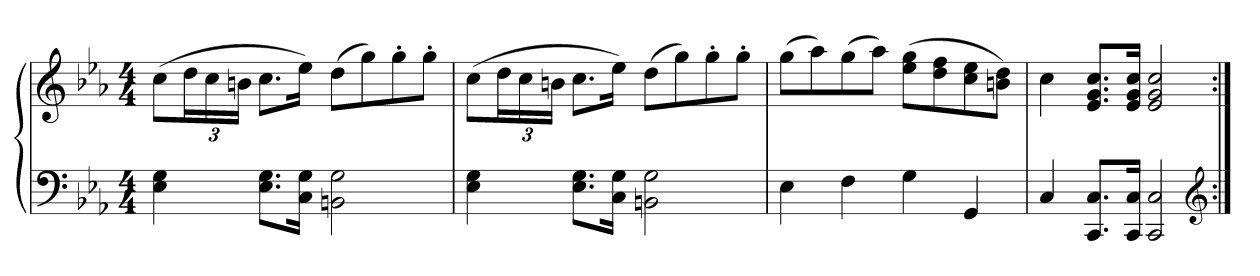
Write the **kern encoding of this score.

**kern	**kern
*part1	*part1
*staff2	*staff1
*clefF4	*clefG2
*k[b-e-a-]	*k[b-e-a-]
*c:	*c:
*M4/4	*M4/4
=	=
4E- 4G	(8ccL
.	24ddL
.	24cc
.	24bnJJ
8.E- 8.GL	8.ccL
16C 16GJk	16ee-Jk)
2BBn 2G	(8ddL
.	8gg)
.	8gg'
.	8gg'J
=14	=14
4E- 4G	(8ccL
.	24ddL
.	24cc
.	24bnJJ
8.E- 8.GL	8.ccL
16C 16GJk	16ee-Jk)
2BBn 2G	(8ddL
.	8gg)
.	8gg'
.	8gg'J
=15	=15
4E-	(8ggL
.	8aa-)
4F	(8gg
.	8aa-J)
4G	(8ee- 8ggL
.	8dd 8ff
4GG	8cc 8ee-
.	8bn 8ddJ)
=16	=16
4C	4cc
8.CC 8.CL	8.e- 8.g 8.ccL
16CC 16CJk	16e- 16g 16ccJk
2CC 2C	2e- 2g 2cc
*clefG2	*
=:|!	=:|!
*-	*-
